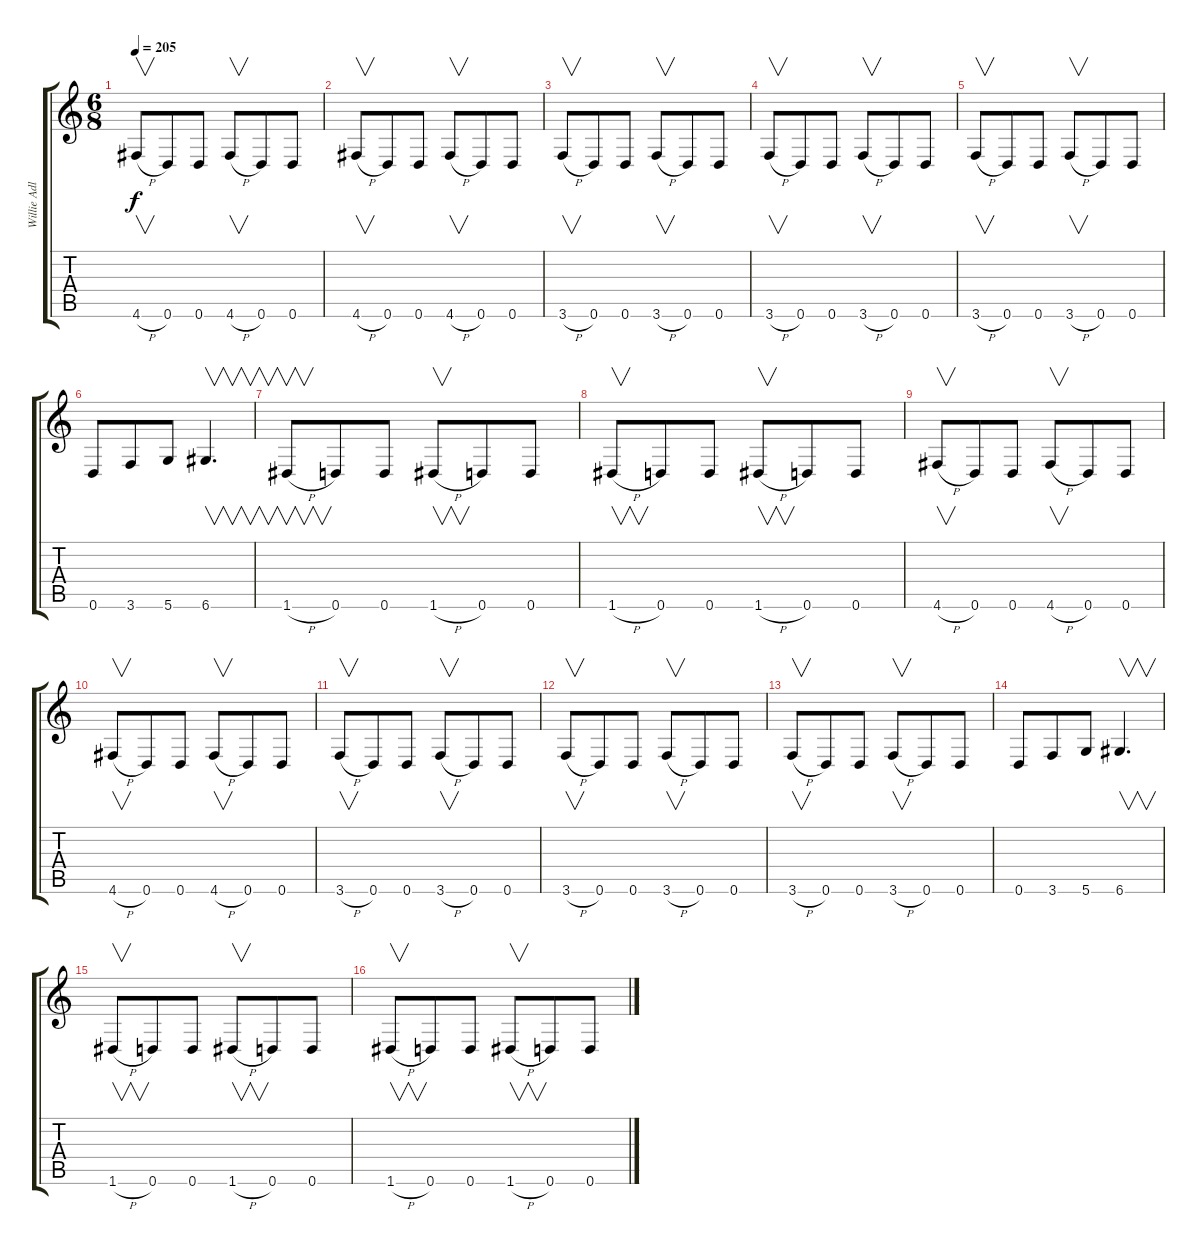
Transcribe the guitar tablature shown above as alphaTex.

\track ("Willie Adler - Rhythm" "Willie Adl") {instrument distortionguitar}
\staff {score tabs}
\tuning (E4 B3 G3 D3 A2 D2) {hide}
\ts (6 8)
\tempo 205
\clef g2
\ks c
4.6{h}.8{v dy f} 0.6.8 0.6.8 4.6{h}.8{v} 0.6.8 0.6.8 |
4.6{h}.8{v} 0.6.8 0.6.8 4.6{h}.8{v} 0.6.8 0.6.8 |
3.6{h}.8{v} 0.6.8 0.6.8 3.6{h}.8{v} 0.6.8 0.6.8 |
3.6{h}.8{v} 0.6.8 0.6.8 3.6{h}.8{v} 0.6.8 0.6.8 |
3.6{h}.8{v} 0.6.8 0.6.8 3.6{h}.8{v} 0.6.8 0.6.8 |
0.6.8 3.6.8 5.6.8 6.6.4{v d} |
1.6{h}.8{v} 0.6.8 0.6.8 1.6{h}.8{v} 0.6.8 0.6.8 |
1.6{h}.8{v} 0.6.8 0.6.8 1.6{h}.8{v} 0.6.8 0.6.8 |
4.6{h}.8{v} 0.6.8 0.6.8 4.6{h}.8{v} 0.6.8 0.6.8 |
4.6{h}.8{v} 0.6.8 0.6.8 4.6{h}.8{v} 0.6.8 0.6.8 |
3.6{h}.8{v} 0.6.8 0.6.8 3.6{h}.8{v} 0.6.8 0.6.8 |
3.6{h}.8{v} 0.6.8 0.6.8 3.6{h}.8{v} 0.6.8 0.6.8 |
3.6{h}.8{v} 0.6.8 0.6.8 3.6{h}.8{v} 0.6.8 0.6.8 |
0.6.8 3.6.8 5.6.8 6.6.4{v d} |
1.6{h}.8{v} 0.6.8 0.6.8 1.6{h}.8{v} 0.6.8 0.6.8 |
1.6{h}.8{v} 0.6.8 0.6.8 1.6{h}.8{v} 0.6.8 0.6.8
